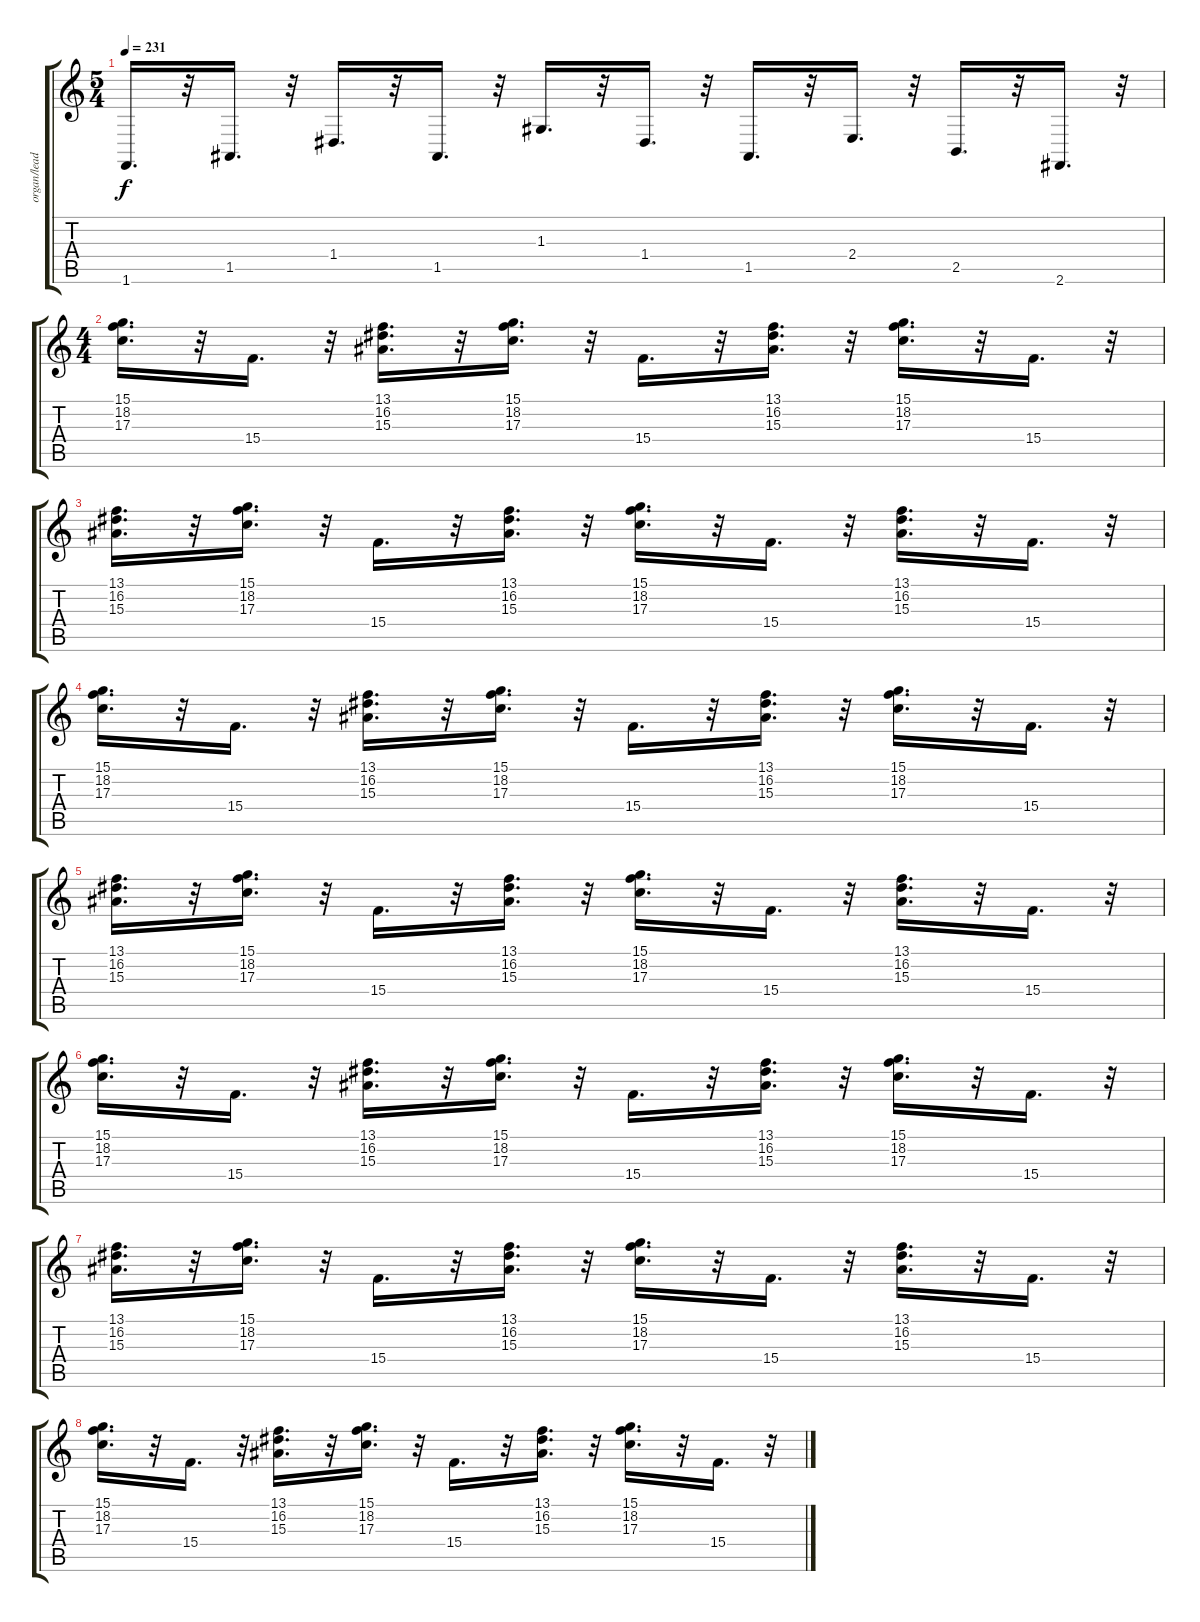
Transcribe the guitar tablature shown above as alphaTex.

\track ("organ/lead guitar   " "organ/lead") {instrument percussiveorgan}
\staff {score tabs}
\tuning (E4 B3 G3 D3 A2 E2) {hide}
\ts (5 4)
\tempo 231
\clef g2
\ks c
1.6.16{d dy f} r.32 1.5.16{d} r.32 1.4.16{d} r.32 1.5.16{d} r.32 1.3.16{d} r.32 1.4.16{d} r.32 1.5.16{d} r.32 2.4.16{d} r.32 2.5.16{d} r.32 2.6.16{d} r.32 |
\ts (4 4)
(15.1 18.2 17.3).16{d} r.32 15.4.16{d} r.32 (13.1 16.2 15.3).16{d} r.32 (15.1 18.2 17.3).16{d} r.32 15.4.16{d} r.32 (13.1 16.2 15.3).16{d} r.32 (15.1 18.2 17.3).16{d} r.32 15.4.16{d} r.32 |
(13.1 16.2 15.3).16{d} r.32 (15.1 18.2 17.3).16{d} r.32 15.4.16{d} r.32 (13.1 16.2 15.3).16{d} r.32 (15.1 18.2 17.3).16{d} r.32 15.4.16{d} r.32 (13.1 16.2 15.3).16{d} r.32 15.4.16{d} r.32 |
(15.1 18.2 17.3).16{d} r.32 15.4.16{d} r.32 (13.1 16.2 15.3).16{d} r.32 (15.1 18.2 17.3).16{d} r.32 15.4.16{d} r.32 (13.1 16.2 15.3).16{d} r.32 (15.1 18.2 17.3).16{d} r.32 15.4.16{d} r.32 |
(13.1 16.2 15.3).16{d} r.32 (15.1 18.2 17.3).16{d} r.32 15.4.16{d} r.32 (13.1 16.2 15.3).16{d} r.32 (15.1 18.2 17.3).16{d} r.32 15.4.16{d} r.32 (13.1 16.2 15.3).16{d} r.32 15.4.16{d} r.32 |
(15.1 18.2 17.3).16{d} r.32 15.4.16{d} r.32 (13.1 16.2 15.3).16{d} r.32 (15.1 18.2 17.3).16{d} r.32 15.4.16{d} r.32 (13.1 16.2 15.3).16{d} r.32 (15.1 18.2 17.3).16{d} r.32 15.4.16{d} r.32 |
(13.1 16.2 15.3).16{d} r.32 (15.1 18.2 17.3).16{d} r.32 15.4.16{d} r.32 (13.1 16.2 15.3).16{d} r.32 (15.1 18.2 17.3).16{d} r.32 15.4.16{d} r.32 (13.1 16.2 15.3).16{d} r.32 15.4.16{d} r.32 |
(15.1 18.2 17.3).16{d} r.32 15.4.16{d} r.32 (13.1 16.2 15.3).16{d} r.32 (15.1 18.2 17.3).16{d} r.32 15.4.16{d} r.32 (13.1 16.2 15.3).16{d} r.32 (15.1 18.2 17.3).16{d} r.32 15.4.16{d} r.32
